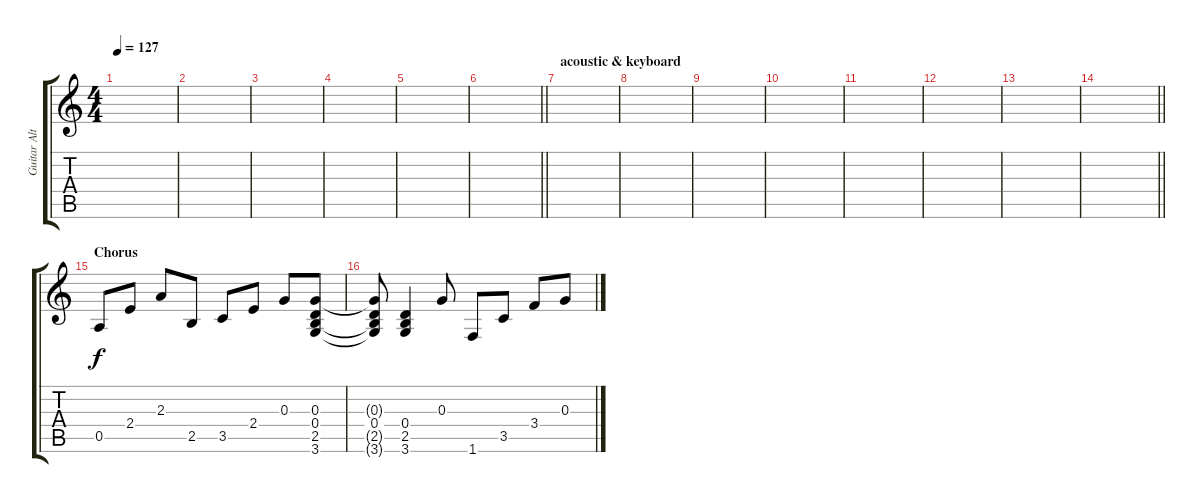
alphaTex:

\track ("Guitar Alternate" "Guitar Alt") {instrument acousticguitarsteel}
\staff {score tabs}
\tuning (E4 B3 G3 D3 A2 E2) {hide}
\ts (4 4)
\tempo 127
\clef g2
\ks c
|
|
|
|
|
\barLineRight lightlight
|
\section ("" "acoustic & keyboard")
|
|
|
|
|
|
|
\barLineRight lightlight
|
\section ("" "Chorus")
0.5.8 2.4.8 2.3.8 2.5.8 3.5.8 2.4.8 0.3.8 (0.3 0.4 2.5 3.6).8 |
(0.3{t} 0.4 2.5{t} 3.6{t}).8 (0.4 2.5 3.6).4 0.3.8 1.6.8 3.5.8 3.4.8 0.3.8
